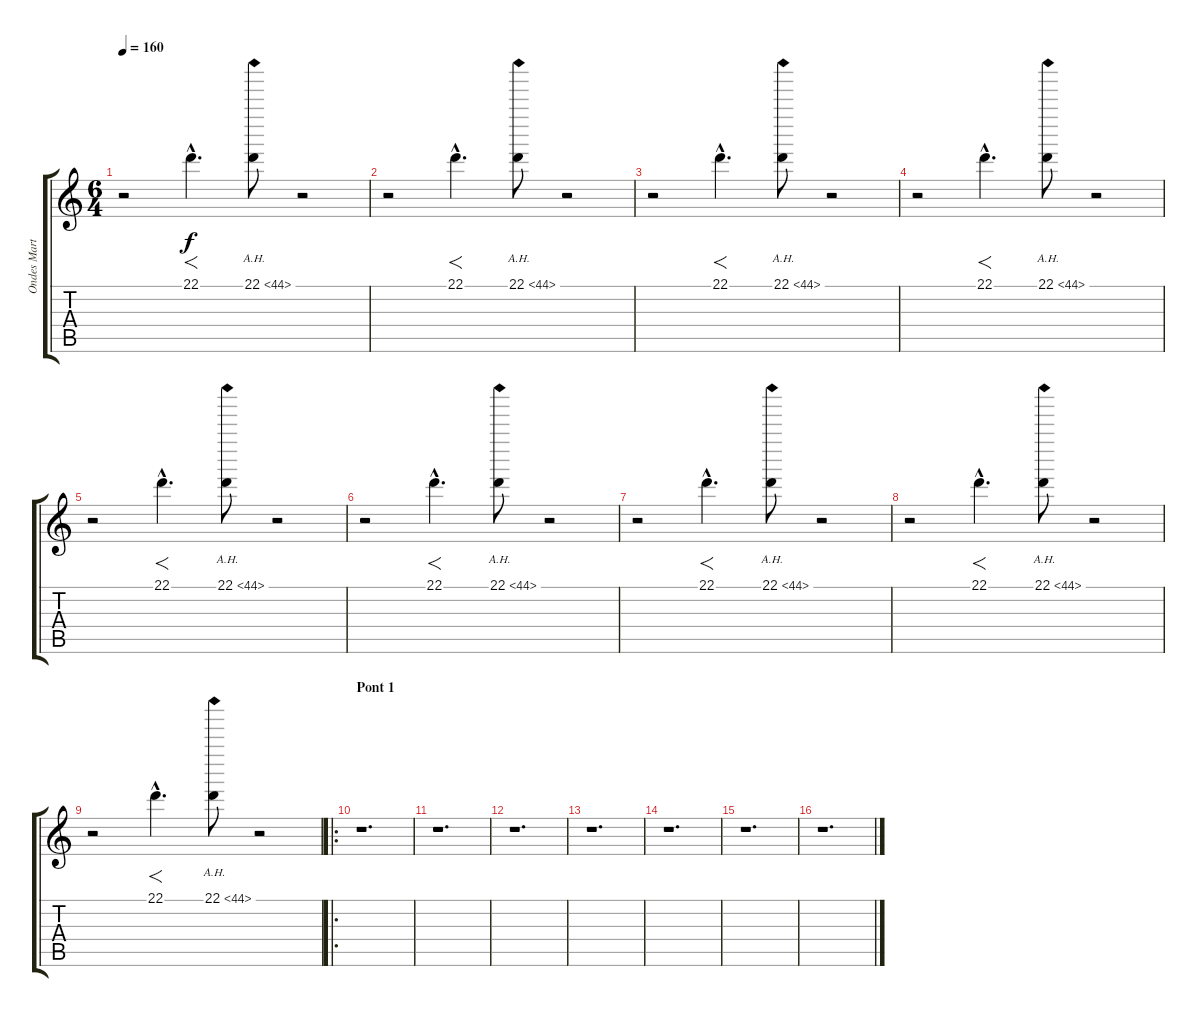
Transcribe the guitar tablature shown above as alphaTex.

\track ("Ondes Martenot - Jonny Greenwood" "Ondes Mart") {instrument ocarina}
\staff {score tabs}
\tuning (E4 B3 G3 D3 A2 E2) {hide}
\ts (6 4)
\tempo 160
\clef g2
\ks c
r.2{dy f} 22.1{hac}.4{f d} 22.1{ah 22}.8 r.2 |
r.2 22.1{hac}.4{f d} 22.1{ah 22}.8 r.2 |
r.2 22.1{hac}.4{f d} 22.1{ah 22}.8 r.2 |
r.2 22.1{hac}.4{f d} 22.1{ah 22}.8 r.2 |
r.2 22.1{hac}.4{f d} 22.1{ah 22}.8 r.2 |
r.2 22.1{hac}.4{f d} 22.1{ah 22}.8 r.2 |
r.2 22.1{hac}.4{f d} 22.1{ah 22}.8 r.2 |
r.2 22.1{hac}.4{f d} 22.1{ah 22}.8 r.2 |
r.2 22.1{hac}.4{f d} 22.1{ah 22}.8 r.2 |
\ro
\section ("" "Pont 1")
r.1{d} |
r.1{d} |
r.1{d} |
r.1{d} |
r.1{d} |
r.1{d} |
r.1{d}
